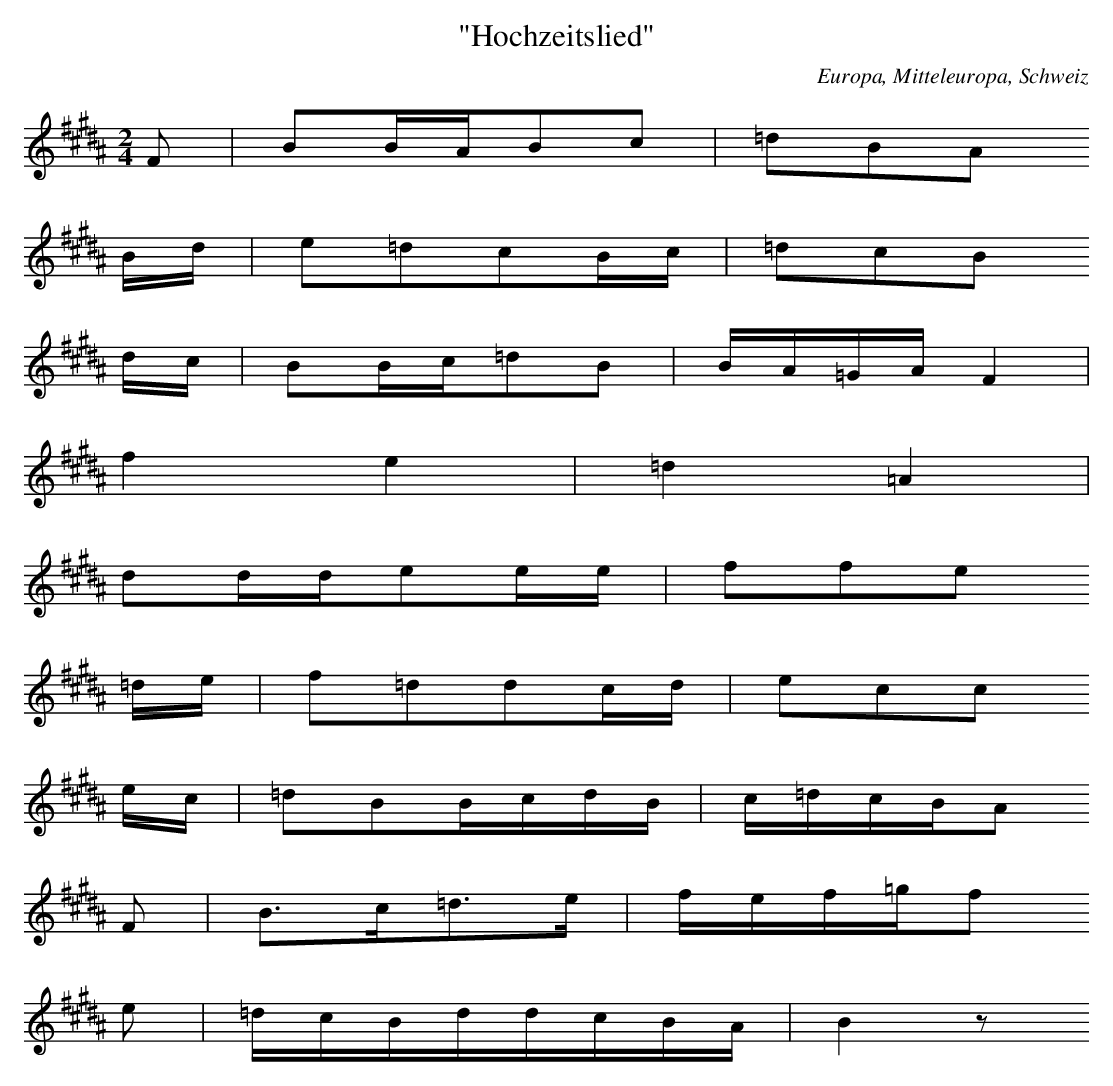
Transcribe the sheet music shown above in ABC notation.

X:1
T: "Hochzeitslied"
O: Europa, Mitteleuropa, Schweiz
M: 2/4
L: 1/16
K: B
F2 | B2BAB2c2 | =d2B2A2
Bd | e2=d2c2Bc | =d2c2B2
dc | B2Bc=d2B2 | BA=GAF4 |
f4e4 | =d4=A4 |
d2dde2ee | f2f2e2
=de | f2=d2d2cd | e2c2c2
ec | =d2B2BcdB | c=dcBA2
F2 | B3c=d3e | fef=gf2
e2 | =dcBddcBA | B4z2
